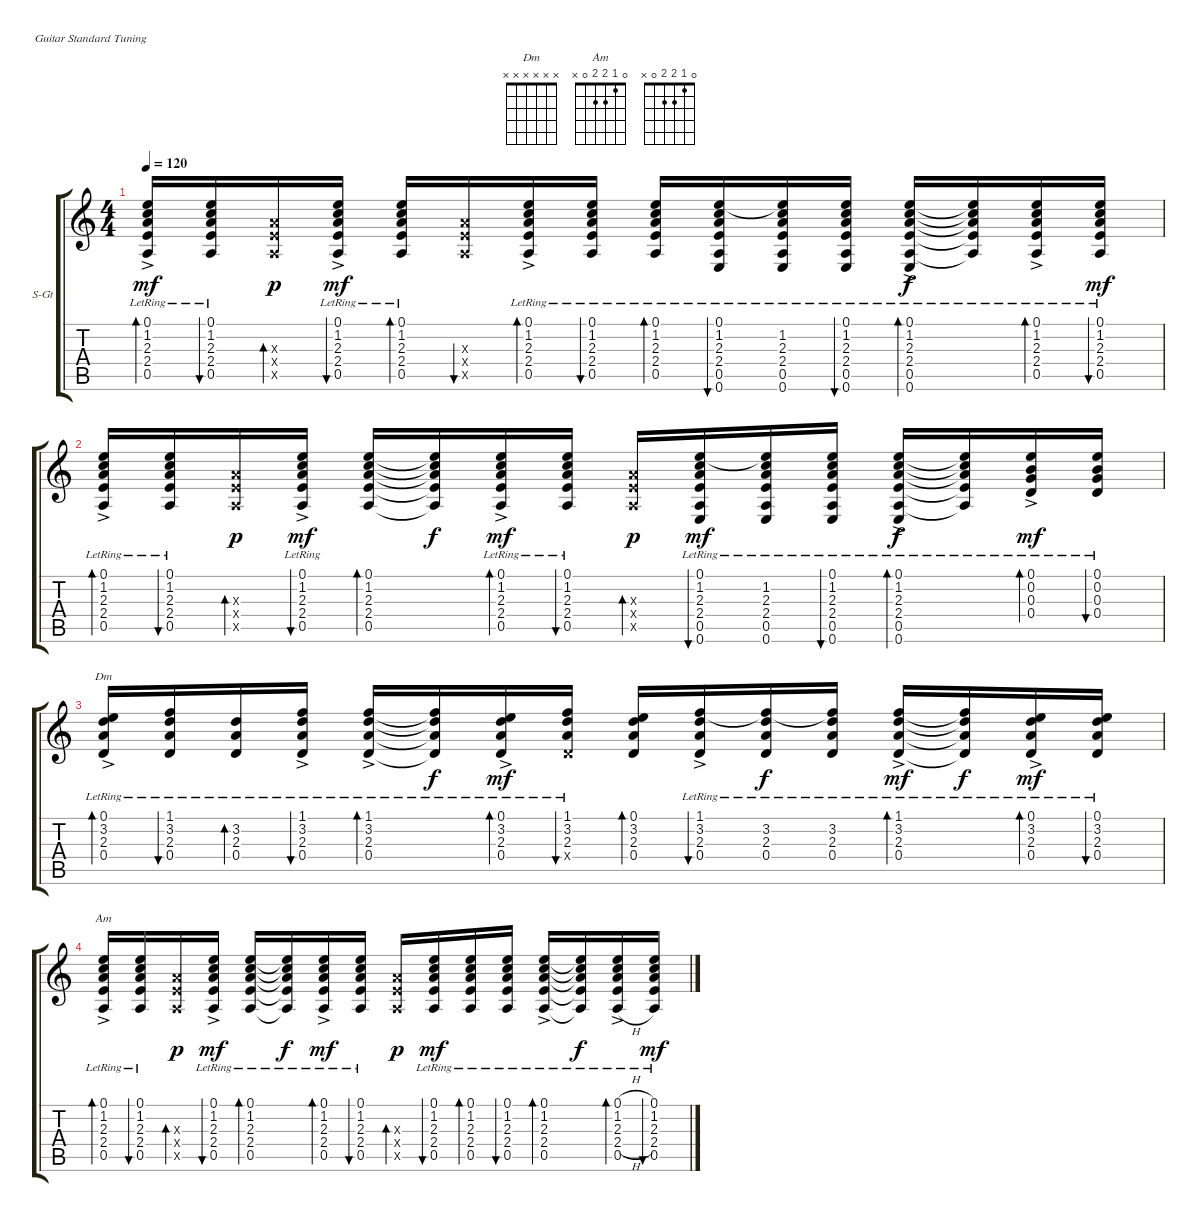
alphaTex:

\bracketExtendMode groupsimilarinstruments
\firstSystemTrackNameOrientation horizontal
\otherSystemsTrackNameOrientation horizontal
\track ("Guitar 1" "S-Gt") {instrument acousticguitarsteel}
\staff {score tabs}
\tuning (E4 B3 G3 D3 A2 E2)
\chord ("Dm" x x x x x x)
\chord ("Am" 0 1 2 2 0 x)
\chord ("" 0 1 2 2 0 x)
\ts (4 4)
\tempo 120
\clef g2
\ks c
(0.1{ac lr} 1.2{ac lr} 2.3{ac lr} 2.4{ac lr} 0.5{ac lr}).16{bd 60 ch "" dy mf} (0.1{lr} 1.2{lr} 2.3{lr} 2.4{lr} 0.5{lr}).16{bu 60} (2.3{x} 2.4{x} 0.5{x}).16{bd 60 dy p} (0.1{ac lr} 1.2{ac lr} 2.3{ac lr} 2.4{ac lr} 0.5{ac lr}).16{bu 60 dy mf} (0.1{lr} 1.2{lr} 2.3{lr} 2.4{lr} 0.5{lr}).16{bd 60} (2.3{x} 2.4{x} 0.5{x}).16{bu 60} (0.1{ac lr} 1.2{ac lr} 2.3{ac lr} 2.4{ac lr} 0.5{ac lr}).16{bd 60} (0.1{lr} 1.2{lr} 2.3{lr} 2.4{lr} 0.5{lr}).16{bu 60} (0.1{lr} 1.2{lr} 2.3{lr} 2.4{lr} 0.5{lr}).16{bd 60} (0.1{lr} 1.2{lr} 2.3{lr} 2.4{lr} 0.5{lr} 0.6).16{bu 60} (0.1{lr t} 1.2 2.3 2.4 0.5 0.6).16 (0.1{lr} 1.2{lr} 2.3{lr} 2.4{lr} 0.5{lr} 0.6).16{bu 60} (0.1{ac lr} 1.2{ac lr} 2.3{ac lr} 2.4{ac lr} 0.5{ac lr} 0.6).16{bd 60 dy f} (0.1{lr t} 1.2{lr t} 2.3{lr t} 2.4{lr t} 0.5{lr t}).16 (0.1{ac lr} 1.2{ac lr} 2.3{ac lr} 2.4{ac lr} 0.5{lr}).16{bd 60} (0.1{lr} 1.2{lr} 2.3{lr} 2.4{lr} 0.5{lr}).16{bu 60 dy mf} |
(0.1{ac lr} 1.2{ac lr} 2.3{ac lr} 2.4{ac lr} 0.5{ac lr}).16{bd 60 ch ""} (0.1{lr} 1.2{lr} 2.3{lr} 2.4{lr} 0.5{lr}).16{bu 60} (2.3{x} 2.4{x} 0.5{x}).16{bd 60 dy p} (0.1{ac lr} 1.2{ac lr} 2.3{ac lr} 2.4{ac lr} 0.5{ac lr}).16{bu 60 dy mf} (0.1 1.2 2.3 2.4 0.5).16{bd 60} (0.1{t} 1.2{t} 2.3{t} 2.4{t} 0.5{t}).16{dy f} (0.1{ac lr} 1.2{ac lr} 2.3{ac lr} 2.4{ac lr} 0.5{ac lr}).16{bd 60 dy mf} (0.1{lr} 1.2{lr} 2.3{lr} 2.4{lr} 0.5{lr}).16{bu 60} (2.3{x} 2.4{x} 0.5{x}).16{bd 60 dy p} (0.1{lr} 1.2{lr} 2.3{lr} 2.4{lr} 0.5{lr} 0.6).16{bu 60 dy mf} (0.1{lr t} 1.2 2.3 2.4 0.5 0.6).16 (0.1{lr} 1.2{lr} 2.3{lr} 2.4{lr} 0.5{lr} 0.6).16{bu 60} (0.1{ac lr} 1.2{ac lr} 2.3{ac lr} 2.4{ac lr} 0.5{ac lr} 0.6).16{bd 60 dy f} (0.1{lr t} 1.2{lr t} 2.3{lr t} 2.4{lr t} 0.5{lr t}).16 (0.1{ac lr} 0.2{ac lr} 0.3{ac lr} 0.4{ac lr}).16{bd 60 dy mf} (0.1{lr} 0.2{lr} 0.3{lr} 0.4{lr}).16{bu 60} |
(0.1{ac lr} 3.2{ac lr} 2.3{ac lr} 0.4{ac lr}).16{bd 60 ch "Dm"} (1.1{lr} 3.2{lr} 2.3{lr} 0.4{lr}).16{bu 60} (3.2{lr} 2.3{lr} 0.4{lr}).16{bd 60} (1.1{ac lr} 3.2{ac lr} 2.3{ac lr} 0.4{ac lr}).16{bu 60} (1.1{ac lr} 3.2{ac lr} 2.3{ac lr} 0.4{ac lr}).16{bd 60} (1.1{lr t} 3.2{lr t} 2.3{lr t} 0.4{lr t}).16{dy f} (0.1{ac lr} 3.2{ac lr} 2.3{ac lr} 0.4{ac lr}).16{bd 60 dy mf} (1.1{lr} 3.2{lr} 2.3{lr} 0.4{x}).16{bu 60} (0.1 3.2 2.3 0.4).16{bd 60} (1.1{ac lr} 3.2{ac lr} 2.3{ac lr} 0.4{ac lr}).16{bu 60} (1.1{lr t} 3.2 2.3 0.4).16{dy f} (1.1{lr t} 3.2 2.3 0.4).16 (1.1{ac lr} 3.2{ac lr} 2.3{ac lr} 0.4{ac lr}).16{bd 60 dy mf} (1.1{lr t} 3.2{lr t} 2.3{lr t} 0.4{lr t}).16{dy f} (0.1{ac lr} 3.2{ac lr} 2.3{ac lr} 0.4{ac lr}).16{bd 60 dy mf} (0.1{lr} 3.2{lr} 2.3{lr} 0.4{lr}).16{bu 60} |
(0.1{ac lr} 1.2{ac lr} 2.3{ac lr} 2.4{ac lr} 0.5{ac lr}).16{bd 60 ch "Am"} (0.1{lr} 1.2{lr} 2.3{lr} 2.4{lr} 0.5{lr}).16{bu 60} (2.3{x} 2.4{x} 0.5{x}).16{bd 60 dy p} (0.1{ac lr} 1.2{ac lr} 2.3{ac lr} 2.4{ac lr} 0.5{ac lr}).16{bu 60 dy mf} (0.1{lr} 1.2{lr} 2.3{lr} 2.4{lr} 0.5{lr}).16{bd 60} (0.1{lr t} 1.2{lr t} 2.3{lr t} 2.4{lr t} 0.5{lr t}).16{dy f} (0.1{ac lr} 1.2{ac lr} 2.3{ac lr} 2.4{ac lr} 0.5{ac lr}).16{bd 60 dy mf} (0.1{lr} 1.2{lr} 2.3{lr} 2.4{lr} 0.5{lr}).16{bu 60} (2.3{x} 2.4{x} 0.5{x}).16{bd 60 dy p} (0.1{lr} 1.2{lr} 2.3{lr} 2.4{lr} 0.5{lr}).16{bu 60 dy mf} (0.1{lr} 1.2{lr} 2.3{lr} 2.4{lr} 0.5{lr}).16{bd 60} (0.1{lr} 1.2{lr} 2.3{lr} 2.4{lr} 0.5{lr}).16{bu 60} (0.1{ac lr} 1.2{ac lr} 2.3{ac lr} 2.4{ac lr} 0.5{ac lr}).16{bd 60} (0.1{lr t} 1.2{lr t} 2.3{lr t} 2.4{lr t} 0.5{lr t}).16{dy f} (0.1{h ac lr} 1.2{h ac lr} 2.3{h ac lr} 2.4{h ac lr} 0.5{h lr}).16{bd 60} (0.1{lr} 1.2{lr} 2.3{lr} 2.4{lr} 0.5{lr}).16{bu 60 dy mf}
